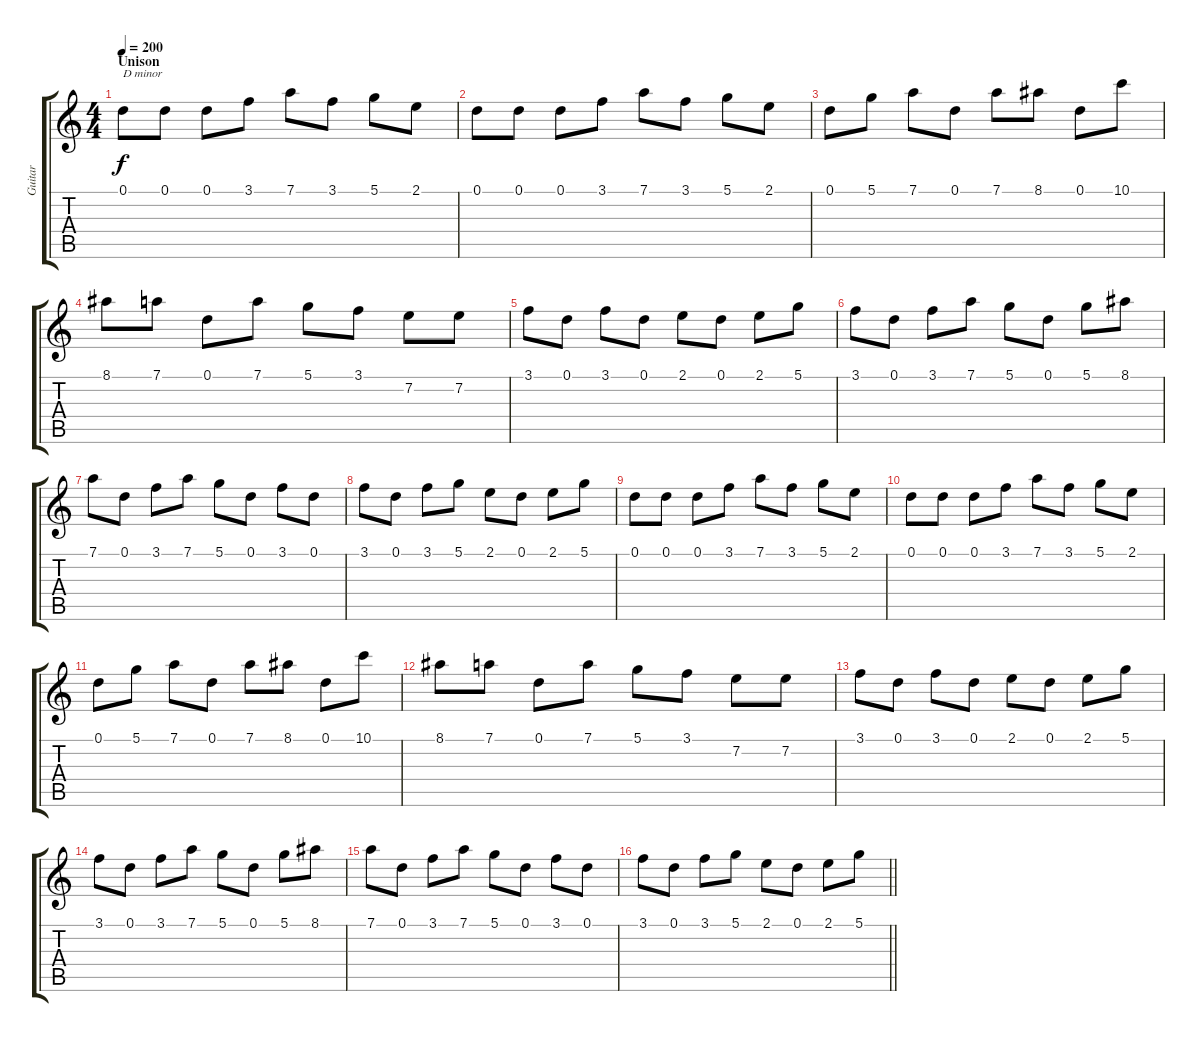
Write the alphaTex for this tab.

\track ("Guitar" "Guitar") {instrument distortionguitar}
\staff {score tabs}
\tuning (D4 A3 F3 C3 G2 D2) {hide}
\ts (4 4)
\section ("" "Unison")
\tempo 200
\clef g2
\ks c
0.1.8{txt "D minor" dy f balance 8} 0.1.8 0.1.8 3.1.8 7.1.8 3.1.8 5.1.8 2.1.8 |
0.1.8 0.1.8 0.1.8 3.1.8 7.1.8 3.1.8 5.1.8 2.1.8 |
0.1.8 5.1.8 7.1.8 0.1.8 7.1.8 8.1.8 0.1.8 10.1.8 |
8.1.8 7.1.8 0.1.8 7.1.8 5.1.8 3.1.8 7.2.8 7.2.8 |
3.1.8 0.1.8 3.1.8 0.1.8 2.1.8 0.1.8 2.1.8 5.1.8 |
3.1.8 0.1.8 3.1.8 7.1.8 5.1.8 0.1.8 5.1.8 8.1.8 |
7.1.8 0.1.8 3.1.8 7.1.8 5.1.8 0.1.8 3.1.8 0.1.8 |
3.1.8 0.1.8 3.1.8 5.1.8 2.1.8 0.1.8 2.1.8 5.1.8 |
0.1.8 0.1.8 0.1.8 3.1.8 7.1.8 3.1.8 5.1.8 2.1.8 |
0.1.8 0.1.8 0.1.8 3.1.8 7.1.8 3.1.8 5.1.8 2.1.8 |
0.1.8 5.1.8 7.1.8 0.1.8 7.1.8 8.1.8 0.1.8 10.1.8 |
8.1.8 7.1.8 0.1.8 7.1.8 5.1.8 3.1.8 7.2.8 7.2.8 |
3.1.8 0.1.8 3.1.8 0.1.8 2.1.8 0.1.8 2.1.8 5.1.8 |
3.1.8 0.1.8 3.1.8 7.1.8 5.1.8 0.1.8 5.1.8 8.1.8 |
7.1.8 0.1.8 3.1.8 7.1.8 5.1.8 0.1.8 3.1.8 0.1.8 |
\barLineRight lightlight
3.1.8 0.1.8 3.1.8 5.1.8 2.1.8 0.1.8 2.1.8 5.1.8
